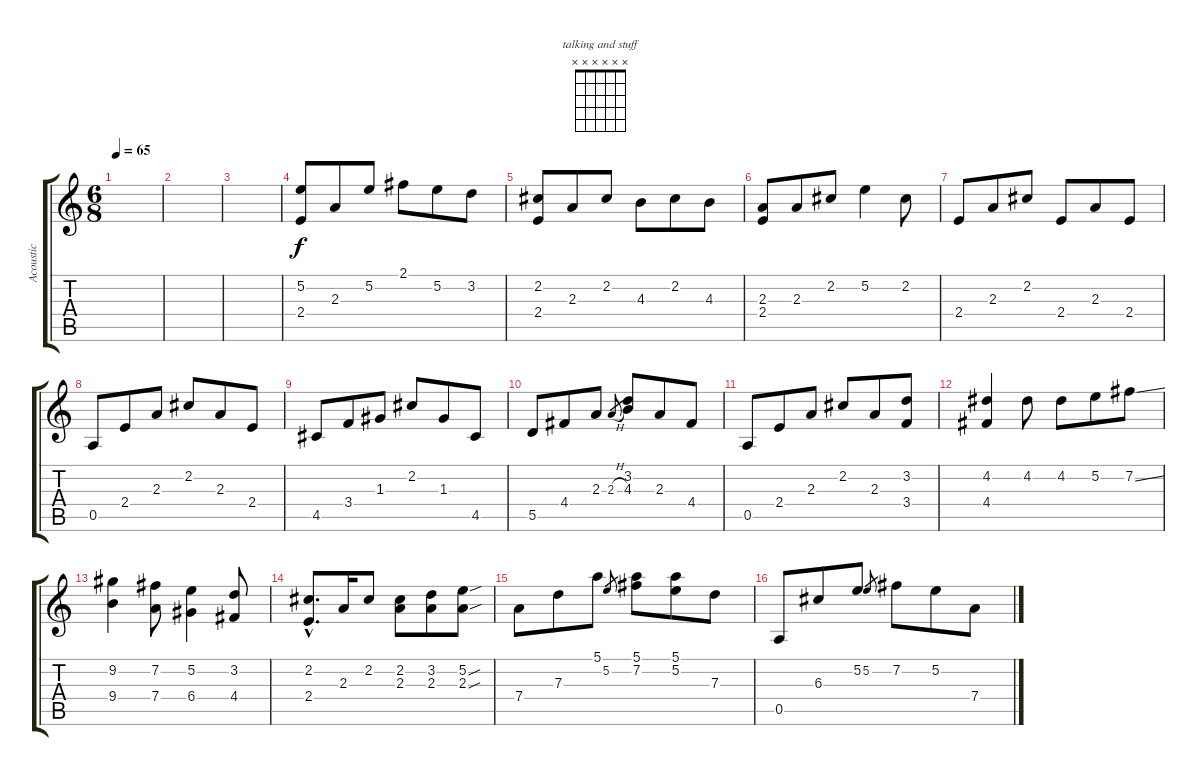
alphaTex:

\track ("Acoustic" "Acoustic") {instrument acousticguitarnylon}
\staff {score tabs}
\tuning (E4 B3 G3 D3 A2 E2) {hide}
\chord ("talking and stuff" x x x x x x)
\ts (6 8)
\tempo 65
\clef g2
\ks c
|
|
|
(5.2 2.4).8 2.3.8 5.2.8 2.1.8 5.2.8 3.2.8 |
(2.2 2.4).8 2.3.8 2.2.8 4.3.8 2.2.8 4.3.8 |
(2.3 2.4).8 2.3.8 2.2.8 5.2.4 2.2.8 |
2.4.8 2.3.8 2.2.8 2.4.8 2.3.8 2.4.8 |
0.5.8 2.4.8 2.3.8 2.2.8 2.3.8 2.4.8 |
4.5.8 3.4.8 1.3.8 2.2.8 1.3.8 4.5.8 |
5.5.8 4.4.8 2.3.8 2.3{h}.8{gr} (3.2 4.3).8 2.3.8 4.4.8 |
0.5.8 2.4.8 2.3.8 2.2.8 2.3.8 (3.2 3.4).8 |
(4.2 4.4).4 4.2.8 4.2.8 5.2.8 7.2{ss}.8 |
(9.2 9.4).4 (7.2 7.4).8 (5.2 6.4).4 (3.2 4.4).8 |
(2.2{hac} 2.4{hac}).8{d} 2.3.16 2.2.8 (2.2 2.3).8 (3.2 2.3).8 (5.2{sou} 2.3{sou}).8 |
7.4.8 7.3.8 5.1.8 5.2.8{gr} (5.1 7.2).8 (5.1 5.2).8 7.3.8 |
0.5.8 6.3.8 5.2.8 5.2.8{gr} 7.2.8 5.2.8 7.4.8
